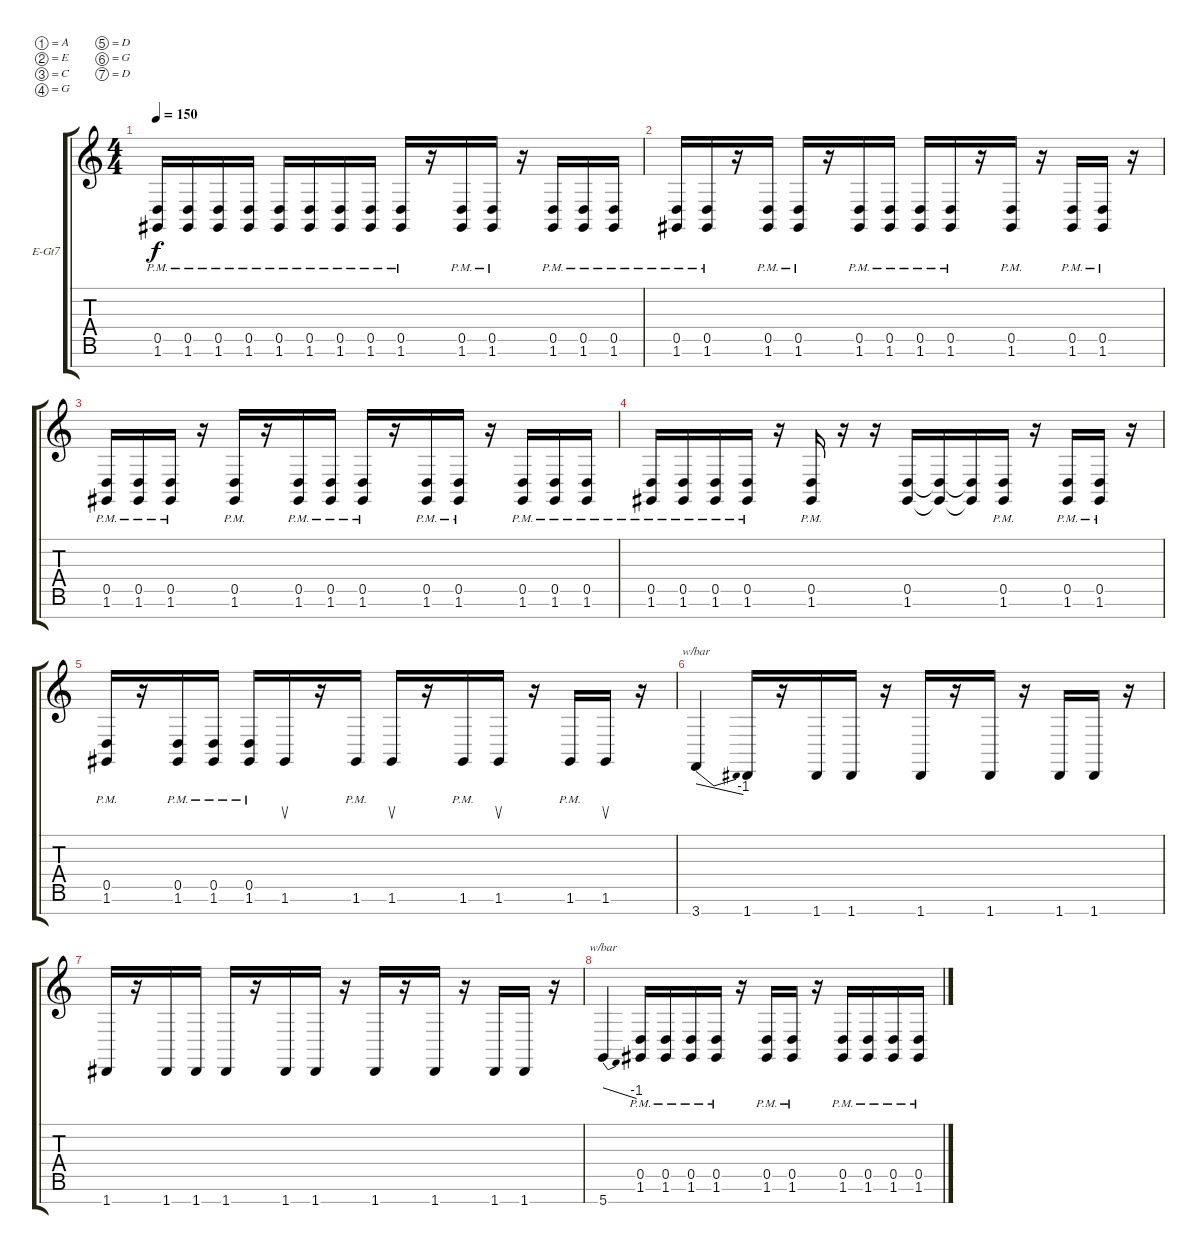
\defaultSystemsLayout 4
\bracketExtendMode groupsimilarinstruments
\firstSystemTrackNameOrientation horizontal
\otherSystemsTrackNameOrientation horizontal
\track ("Rhytm R" "E-Gt7") {instrument distortionguitar}
\staff {score tabs}
\tuning (A3 E3 C3 G2 D2 G1 D1)
\ts (4 4)
\tempo 150
\clef g2
\ks c
(1.6{pm} 0.5{pm}).16{dy f} (1.6{pm} 0.5{pm}).16 (1.6{pm} 0.5{pm}).16 (1.6{pm} 0.5{pm}).16 (1.6{pm} 0.5{pm}).16 (1.6{pm} 0.5{pm}).16 (1.6{pm} 0.5{pm}).16 (1.6{pm} 0.5{pm}).16 (1.6{pm} 0.5{pm}).16 r.16 (1.6{pm} 0.5{pm}).16 (1.6{pm} 0.5{pm}).16 r.16 (1.6{pm} 0.5{pm}).16 (1.6{pm} 0.5{pm}).16 (1.6{pm} 0.5{pm}).16 |
(1.6{pm} 0.5{pm}).16 (1.6{pm} 0.5{pm}).16 r.16 (1.6{pm} 0.5{pm}).16 (1.6{pm} 0.5{pm}).16 r.16 (1.6{pm} 0.5{pm}).16 (1.6{pm} 0.5{pm}).16 (1.6{pm} 0.5{pm}).16 (1.6{pm} 0.5{pm}).16 r.16 (1.6{pm} 0.5{pm}).16 r.16 (1.6{pm} 0.5{pm}).16 (1.6{pm} 0.5{pm}).16 r.16 |
(1.6{pm} 0.5{pm}).16 (1.6{pm} 0.5{pm}).16 (1.6{pm} 0.5{pm}).16 r.16 (1.6{pm} 0.5{pm}).16 r.16 (1.6{pm} 0.5{pm}).16 (1.6{pm} 0.5{pm}).16 (1.6{pm} 0.5{pm}).16 r.16 (1.6{pm} 0.5{pm}).16 (1.6{pm} 0.5{pm}).16 r.16 (1.6{pm} 0.5{pm}).16 (1.6{pm} 0.5{pm}).16 (1.6{pm} 0.5{pm}).16 |
(1.6{pm} 0.5{pm}).16 (1.6{pm} 0.5{pm}).16 (1.6{pm} 0.5{pm}).16 (1.6{pm} 0.5{pm}).16 r.16 (1.6{pm} 0.5{pm}).16 r.16 r.16 (1.6 0.5).16 (1.6{t} 0.5{t}).16 (1.6{t} 0.5{t}).16 (1.6{pm} 0.5{pm}).16 r.16 (1.6{pm} 0.5{pm}).16 (1.6{pm} 0.5{pm}).16 r.16 |
(1.6{pm} 0.5{pm}).16 r.16 (1.6{pm} 0.5{pm}).16 (1.6{pm} 0.5{pm}).16 (1.6{pm} 0.5{pm}).16 1.6.16{su} r.16 1.6{pm}.16 1.6.16{su} r.16 1.6{pm}.16 1.6.16{su} r.16 1.6{pm}.16 1.6.16{su} r.16 |
3.7.4{tbe (dive default 0 0 60 -4)} 1.7.16 r.16 1.7.16 1.7.16 r.16 1.7.16 r.16 1.7.16 r.16 1.7.16 1.7.16 r.16 |
1.7.16 r.16 1.7.16 1.7.16 1.7.16 r.16 1.7.16 1.7.16 r.16 1.7.16 r.16 1.7.16 r.16 1.7.16 1.7.16 r.16 |
5.7.4{tbe (dive default 0 0 60 -4)} (1.6{pm} 0.5{pm}).16 (1.6{pm} 0.5{pm}).16 (1.6{pm} 0.5{pm}).16 (1.6{pm} 0.5{pm}).16 r.16 (1.6{pm} 0.5{pm}).16 (1.6{pm} 0.5{pm}).16 r.16 (1.6{pm} 0.5{pm}).16 (1.6{pm} 0.5{pm}).16 (1.6{pm} 0.5{pm}).16 (1.6{pm} 0.5{pm}).16
